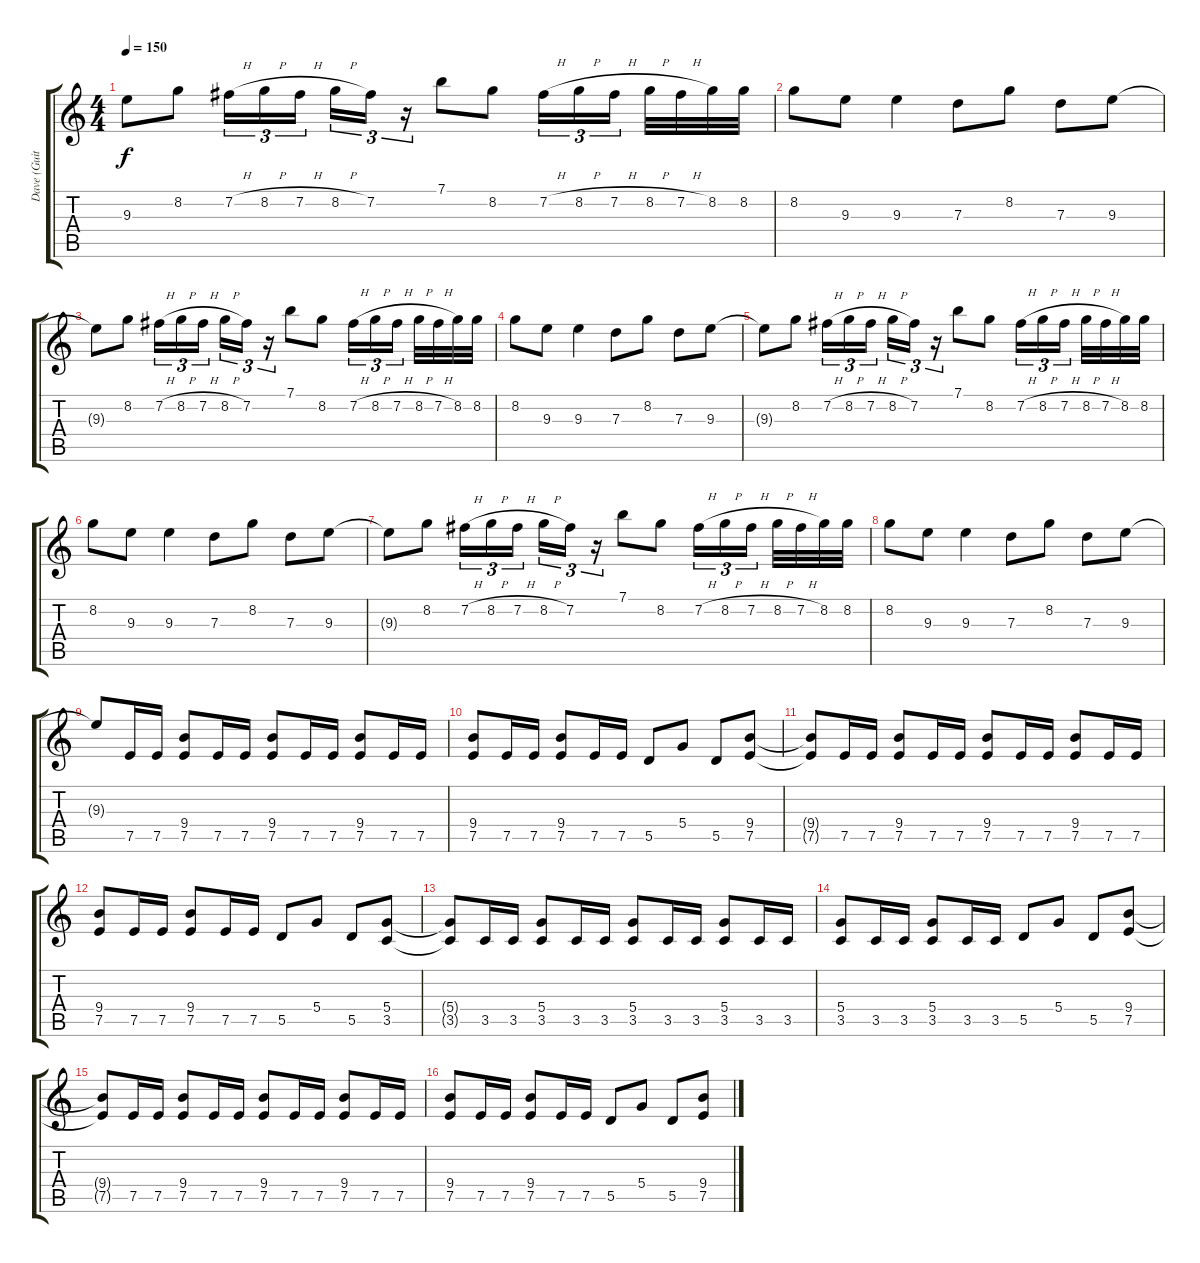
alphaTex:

\track ("Dave (Guitar 1)" "Dave (Guit") {instrument distortionguitar}
\staff {score tabs}
\tuning (E4 B3 G3 D3 A2 E2) {hide}
\ts (4 4)
\tempo 150
\clef g2
\ks c
9.3{t}.8{dy f} 8.2.8 7.2{h}.16{tu (3 2)} 8.2{h}.16{tu (3 2)} 7.2{h}.16{tu (3 2)} 8.2{h}.16{tu (3 2)} 7.2.16{tu (3 2)} r.16{tu (3 2)} 7.1.8 8.2.8 7.2{h}.16{tu (3 2)} 8.2{h}.16{tu (3 2)} 7.2{h}.16{tu (3 2)} 8.2{h}.32 7.2{h}.32 8.2.32 8.2.32 |
8.2.8 9.3.8 9.3.4 7.3.8 8.2.8 7.3.8 9.3.8 |
9.3{t}.8 8.2.8 7.2{h}.16{tu (3 2)} 8.2{h}.16{tu (3 2)} 7.2{h}.16{tu (3 2)} 8.2{h}.16{tu (3 2)} 7.2.16{tu (3 2)} r.16{tu (3 2)} 7.1.8 8.2.8 7.2{h}.16{tu (3 2)} 8.2{h}.16{tu (3 2)} 7.2{h}.16{tu (3 2)} 8.2{h}.32 7.2{h}.32 8.2.32 8.2.32 |
8.2.8 9.3.8 9.3.4 7.3.8 8.2.8 7.3.8 9.3.8 |
9.3{t}.8 8.2.8 7.2{h}.16{tu (3 2)} 8.2{h}.16{tu (3 2)} 7.2{h}.16{tu (3 2)} 8.2{h}.16{tu (3 2)} 7.2.16{tu (3 2)} r.16{tu (3 2)} 7.1.8 8.2.8 7.2{h}.16{tu (3 2)} 8.2{h}.16{tu (3 2)} 7.2{h}.16{tu (3 2)} 8.2{h}.32 7.2{h}.32 8.2.32 8.2.32 |
8.2.8 9.3.8 9.3.4 7.3.8 8.2.8 7.3.8 9.3.8 |
9.3{t}.8 8.2.8 7.2{h}.16{tu (3 2)} 8.2{h}.16{tu (3 2)} 7.2{h}.16{tu (3 2)} 8.2{h}.16{tu (3 2)} 7.2.16{tu (3 2)} r.16{tu (3 2)} 7.1.8 8.2.8 7.2{h}.16{tu (3 2)} 8.2{h}.16{tu (3 2)} 7.2{h}.16{tu (3 2)} 8.2{h}.32 7.2{h}.32 8.2.32 8.2.32 |
8.2.8 9.3.8 9.3.4 7.3.8 8.2.8 7.3.8 9.3.8 |
9.3{t}.8 7.5.16 7.5.16 (9.4 7.5).8 7.5.16 7.5.16 (9.4 7.5).8 7.5.16 7.5.16 (9.4 7.5).8 7.5.16 7.5.16 |
(9.4 7.5).8 7.5.16 7.5.16 (9.4 7.5).8 7.5.16 7.5.16 5.5.8 5.4.8 5.5.8 (9.4 7.5).8 |
(9.4{t} 7.5{t}).8 7.5.16 7.5.16 (9.4 7.5).8 7.5.16 7.5.16 (9.4 7.5).8 7.5.16 7.5.16 (9.4 7.5).8 7.5.16 7.5.16 |
(9.4 7.5).8 7.5.16 7.5.16 (9.4 7.5).8 7.5.16 7.5.16 5.5.8 5.4.8 5.5.8 (5.4 3.5).8 |
(5.4{t} 3.5{t}).8 3.5.16 3.5.16 (5.4 3.5).8 3.5.16 3.5.16 (5.4 3.5).8 3.5.16 3.5.16 (5.4 3.5).8 3.5.16 3.5.16 |
(5.4 3.5).8 3.5.16 3.5.16 (5.4 3.5).8 3.5.16 3.5.16 5.5.8 5.4.8 5.5.8 (9.4 7.5).8 |
(9.4{t} 7.5{t}).8 7.5.16 7.5.16 (9.4 7.5).8 7.5.16 7.5.16 (9.4 7.5).8 7.5.16 7.5.16 (9.4 7.5).8 7.5.16 7.5.16 |
(9.4 7.5).8 7.5.16 7.5.16 (9.4 7.5).8 7.5.16 7.5.16 5.5.8 5.4.8 5.5.8 (9.4 7.5).8
